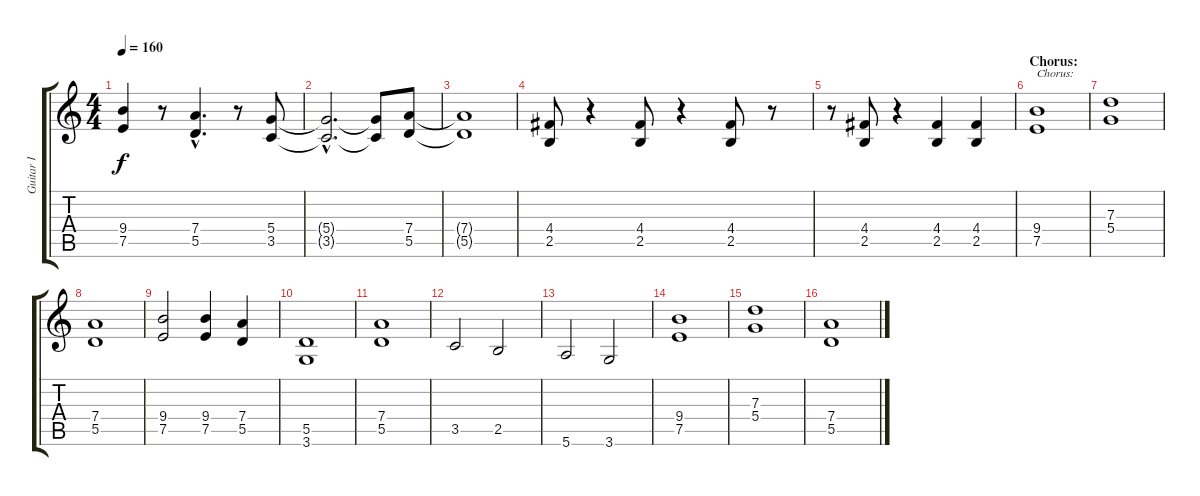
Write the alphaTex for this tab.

\track ("Guitar I" "Guitar I") {instrument distortionguitar}
\staff {score tabs}
\tuning (E4 B3 G3 D3 A2 E2) {hide}
\ts (4 4)
\tempo 160
\clef g2
\ks c
(9.4{t} 7.5{t}).4{dy f} r.8 (7.4{hac} 5.5{hac}).4{d} r.8 (5.4 3.5).8 |
(5.4{hac t} 3.5{hac t}).2{d} (5.4{t} 3.5{t}).8 (7.4 5.5).8 |
(7.4{t} 5.5{t}).1 |
(4.4 2.5).8 r.4 (4.4 2.5).8 r.4 (4.4 2.5).8 r.8 |
r.8 (4.4 2.5).8 r.4 (4.4 2.5).4 (4.4 2.5).4 |
\section ("" "Chorus:")
(9.4 7.5).1{txt "Chorus:"} |
(7.3 5.4).1 |
(7.4 5.5).1 |
(9.4 7.5).2 (9.4 7.5).4 (7.4 5.5).4 |
(5.5 3.6).1 |
(7.4 5.5).1 |
3.5.2 2.5.2 |
5.6.2 3.6.2 |
(9.4 7.5).1 |
(7.3 5.4).1 |
(7.4 5.5).1
